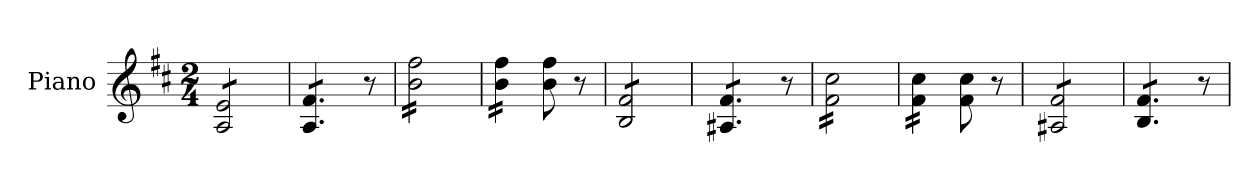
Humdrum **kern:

**kern
*part1
*staff1
*I"Piano
*I'Pno.
*clefG2
*k[f#c#]
*M2/4
=1
*tremolo
8A/ 8e/L
8A/ 8e/
8A/ 8e/
8A/ 8e/J
=2
8A/ 8f#/L
8A/ 8f#/
8A/ 8f#/J
8r
=3
16b\ 16ff#\LL
16b\ 16ff#\
16b\ 16ff#\
16b\ 16ff#\
16b\ 16ff#\
16b\ 16ff#\
16b\ 16ff#\
16b\ 16ff#\JJ
=4
16b\ 16ff#\LL
16b\ 16ff#\
16b\ 16ff#\
16b\ 16ff#\JJ
*Xtremolo
8b\ 8ff#\
8r
=5
*tremolo
8B/ 8f#/L
8B/ 8f#/
8B/ 8f#/
8B/ 8f#/J
=6
8A#X/ 8f#/L
8A#X/ 8f#/
8A#X/ 8f#/J
8r
=7
16f#\ 16cc#\LL
16f#\ 16cc#\
16f#\ 16cc#\
16f#\ 16cc#\
16f#\ 16cc#\
16f#\ 16cc#\
16f#\ 16cc#\
16f#\ 16cc#\JJ
=8
16f#\ 16cc#\LL
16f#\ 16cc#\
16f#\ 16cc#\
16f#\ 16cc#\JJ
*Xtremolo
8f#\ 8cc#\
8r
=9
*tremolo
8A#X/ 8f#/L
8A#X/ 8f#/
8A#X/ 8f#/
8A#X/ 8f#/J
=10
8B/ 8f#/L
8B/ 8f#/
8B/ 8f#/J
*Xtremolo
8r
=
*-
